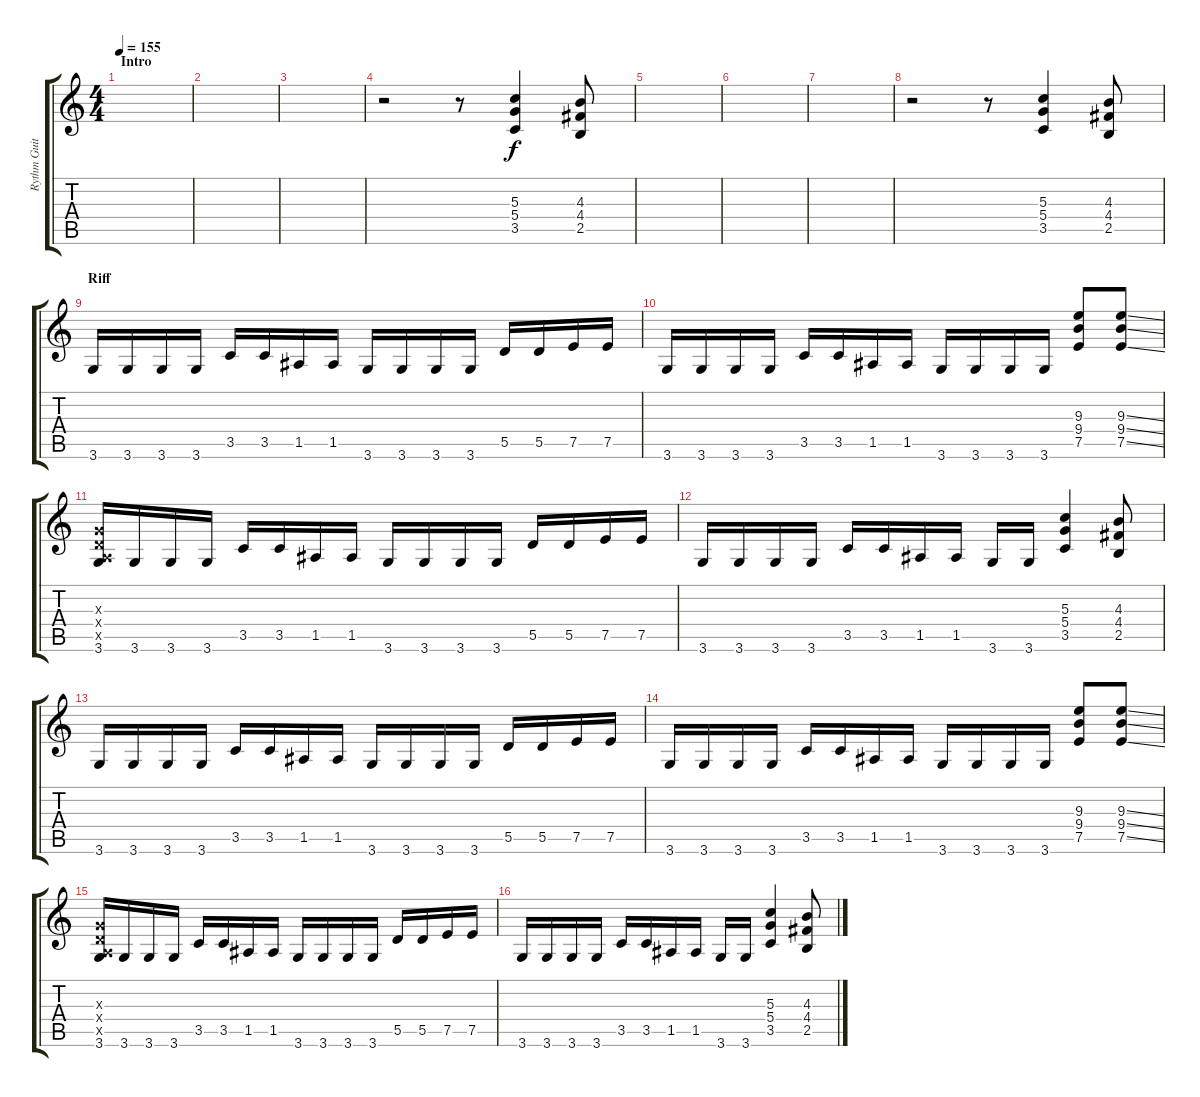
\track ("Rythm Guitar" "Rythm Guit") {instrument distortionguitar}
\staff {score tabs}
\tuning (E4 B3 G3 D3 A2 E2) {hide}
\ts (4 4)
\section ("" "Intro")
\tempo 155
\clef g2
\ks c
|
|
|
r.2 r.8 (5.3 5.4 3.5).4 (4.3 4.4 2.5).8 |
|
|
|
r.2 r.8 (5.3 5.4 3.5).4 (4.3 4.4 2.5).8 |
\section ("" "Riff")
3.6.16 3.6.16 3.6.16 3.6.16 3.5.16 3.5.16 1.5.16 1.5.16 3.6.16 3.6.16 3.6.16 3.6.16 5.5.16 5.5.16 7.5.16 7.5.16 |
3.6.16 3.6.16 3.6.16 3.6.16 3.5.16 3.5.16 1.5.16 1.5.16 3.6.16 3.6.16 3.6.16 3.6.16 (9.3 9.4 7.5).8 (9.3{ss} 9.4{ss} 7.5{ss}).8 |
(0.3{x} 0.4{x} 0.5{x} 3.6).16 3.6.16 3.6.16 3.6.16 3.5.16 3.5.16 1.5.16 1.5.16 3.6.16 3.6.16 3.6.16 3.6.16 5.5.16 5.5.16 7.5.16 7.5.16 |
3.6.16 3.6.16 3.6.16 3.6.16 3.5.16 3.5.16 1.5.16 1.5.16 3.6.16 3.6.16 (5.3 5.4 3.5).4 (4.3 4.4 2.5).8 |
3.6.16 3.6.16 3.6.16 3.6.16 3.5.16 3.5.16 1.5.16 1.5.16 3.6.16 3.6.16 3.6.16 3.6.16 5.5.16 5.5.16 7.5.16 7.5.16 |
3.6.16 3.6.16 3.6.16 3.6.16 3.5.16 3.5.16 1.5.16 1.5.16 3.6.16 3.6.16 3.6.16 3.6.16 (9.3 9.4 7.5).8 (9.3{ss} 9.4{ss} 7.5{ss}).8 |
(0.3{x} 0.4{x} 0.5{x} 3.6).16 3.6.16 3.6.16 3.6.16 3.5.16 3.5.16 1.5.16 1.5.16 3.6.16 3.6.16 3.6.16 3.6.16 5.5.16 5.5.16 7.5.16 7.5.16 |
3.6.16 3.6.16 3.6.16 3.6.16 3.5.16 3.5.16 1.5.16 1.5.16 3.6.16 3.6.16 (5.3 5.4 3.5).4 (4.3 4.4 2.5).8
